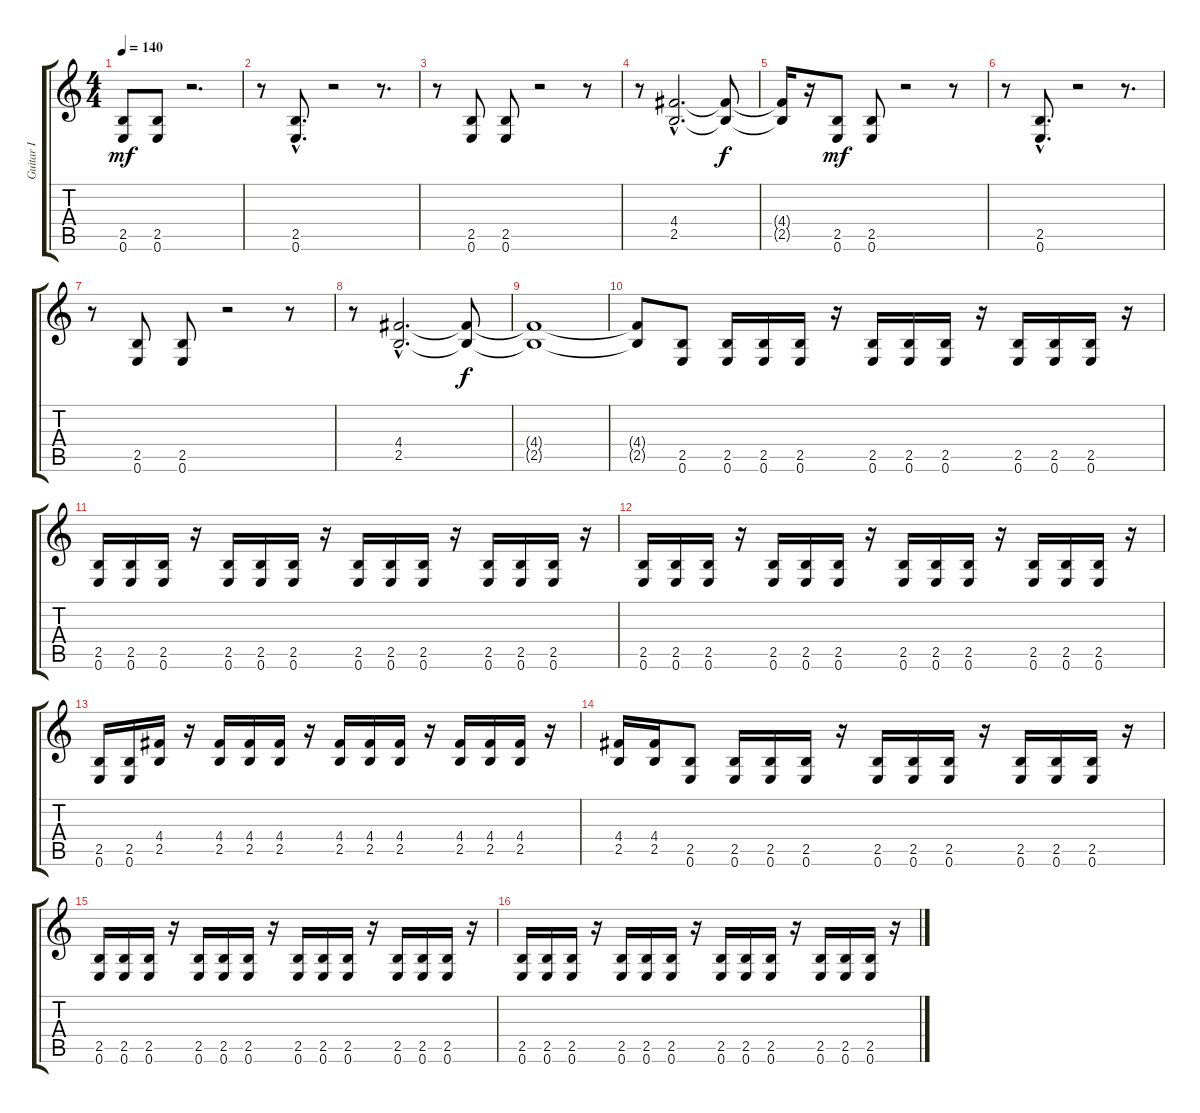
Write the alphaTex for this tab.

\track ("Guitar I" "Guitar I") {instrument distortionguitar}
\staff {score tabs}
\tuning (E4 B3 G3 D3 A2 E2) {hide}
\ts (4 4)
\tempo 140
\clef g2
\ks c
(2.5 0.6).8{dy mf instrument distortionguitar} (2.5 0.6).8 r.2{d} |
r.8 (2.5{hac} 0.6{hac}).8{d} r.2 r.8{d} |
r.8 (2.5 0.6).8 (2.5 0.6).8 r.2 r.8 |
r.8 (4.4{hac} 2.5{hac}).2{d} (4.4{t} 2.5{t}).8{dy f} |
(4.4{t} 2.5{t}).16 r.16 (2.5 0.6).8{dy mf} (2.5 0.6).8 r.2 r.8 |
r.8 (2.5{hac} 0.6{hac}).8{d} r.2 r.8{d} |
r.8 (2.5 0.6).8 (2.5 0.6).8 r.2 r.8 |
r.8 (4.4{hac} 2.5{hac}).2{d} (4.4{t} 2.5{t}).8{dy f} |
(4.4{t} 2.5{t}).1 |
(4.4{t} 2.5{t}).8 (2.5 0.6).8 (2.5 0.6).16 (2.5 0.6).16 (2.5 0.6).16 r.16 (2.5 0.6).16 (2.5 0.6).16 (2.5 0.6).16 r.16 (2.5 0.6).16 (2.5 0.6).16 (2.5 0.6).16 r.16 |
(2.5 0.6).16 (2.5 0.6).16 (2.5 0.6).16 r.16 (2.5 0.6).16 (2.5 0.6).16 (2.5 0.6).16 r.16 (2.5 0.6).16 (2.5 0.6).16 (2.5 0.6).16 r.16 (2.5 0.6).16 (2.5 0.6).16 (2.5 0.6).16 r.16 |
(2.5 0.6).16 (2.5 0.6).16 (2.5 0.6).16 r.16 (2.5 0.6).16 (2.5 0.6).16 (2.5 0.6).16 r.16 (2.5 0.6).16 (2.5 0.6).16 (2.5 0.6).16 r.16 (2.5 0.6).16 (2.5 0.6).16 (2.5 0.6).16 r.16 |
(2.5 0.6).16 (2.5 0.6).16 (4.4 2.5).16 r.16 (4.4 2.5).16 (4.4 2.5).16 (4.4 2.5).16 r.16 (4.4 2.5).16 (4.4 2.5).16 (4.4 2.5).16 r.16 (4.4 2.5).16 (4.4 2.5).16 (4.4 2.5).16 r.16 |
(4.4 2.5).16 (4.4 2.5).16 (2.5 0.6).8{balance 8} (2.5 0.6).16 (2.5 0.6).16 (2.5 0.6).16 r.16 (2.5 0.6).16 (2.5 0.6).16 (2.5 0.6).16 r.16 (2.5 0.6).16 (2.5 0.6).16 (2.5 0.6).16 r.16 |
(2.5 0.6).16 (2.5 0.6).16 (2.5 0.6).16 r.16 (2.5 0.6).16 (2.5 0.6).16 (2.5 0.6).16 r.16 (2.5 0.6).16 (2.5 0.6).16 (2.5 0.6).16 r.16 (2.5 0.6).16 (2.5 0.6).16 (2.5 0.6).16 r.16 |
(2.5 0.6).16 (2.5 0.6).16 (2.5 0.6).16 r.16 (2.5 0.6).16 (2.5 0.6).16 (2.5 0.6).16 r.16 (2.5 0.6).16 (2.5 0.6).16 (2.5 0.6).16 r.16 (2.5 0.6).16 (2.5 0.6).16 (2.5 0.6).16 r.16
